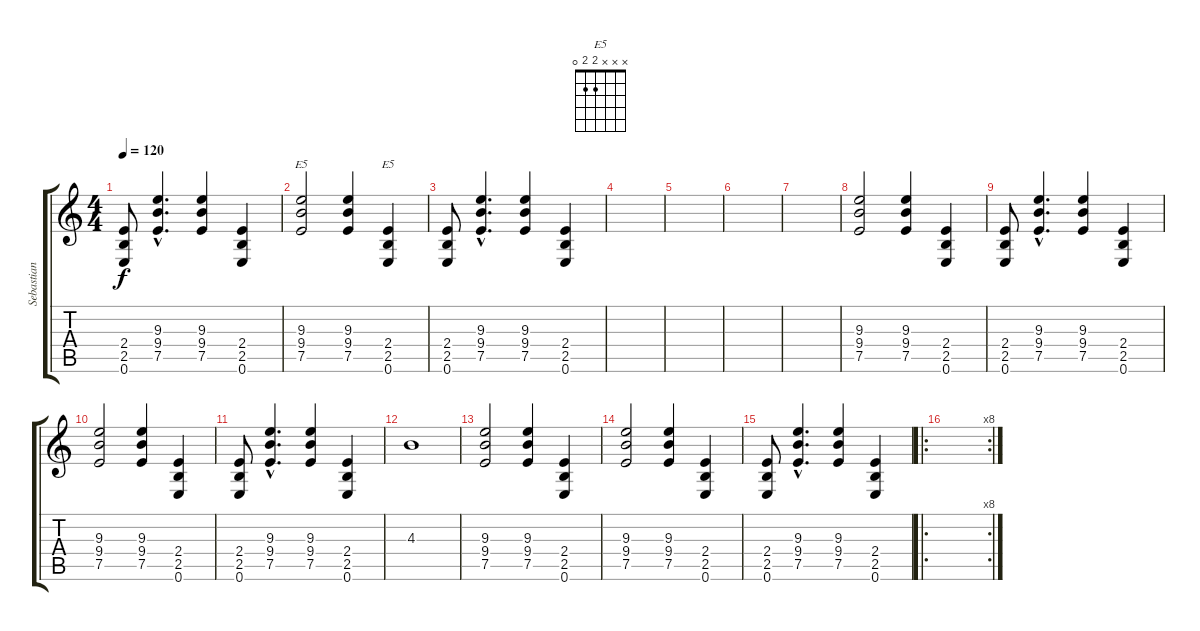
\track ("Sebastian" "Sebastian") {instrument electricguitarclean}
\staff {score tabs}
\tuning (E4 B3 G3 D3 A2 E2) {hide}
\chord ("E5" x x 9 9 7 x) {firstfret 7}
\chord ("E5" x x x 2 2 0)
\ts (4 4)
\tempo 120
\clef g2
\ks c
(2.4 2.5 0.6).8{dy f} (9.3{hac} 9.4{hac} 7.5{hac}).4{d} (9.3 9.4 7.5).4 (2.4 2.5 0.6).4 |
(9.3 9.4 7.5).2{ch "E5"} (9.3 9.4 7.5).4 (2.4 2.5 0.6).4{ch "E5"} |
(2.4 2.5 0.6).8 (9.3{hac} 9.4{hac} 7.5{hac}).4{d} (9.3 9.4 7.5).4 (2.4 2.5 0.6).4 |
|
|
|
|
(9.3 9.4 7.5).2 (9.3 9.4 7.5).4 (2.4 2.5 0.6).4 |
(2.4 2.5 0.6).8 (9.3{hac} 9.4{hac} 7.5{hac}).4{d} (9.3 9.4 7.5).4 (2.4 2.5 0.6).4 |
(9.3 9.4 7.5).2 (9.3 9.4 7.5).4 (2.4 2.5 0.6).4 |
(2.4 2.5 0.6).8 (9.3{hac} 9.4{hac} 7.5{hac}).4{d} (9.3 9.4 7.5).4 (2.4 2.5 0.6).4 |
4.3.1 |
(9.3 9.4 7.5).2 (9.3 9.4 7.5).4 (2.4 2.5 0.6).4 |
(9.3 9.4 7.5).2 (9.3 9.4 7.5).4 (2.4 2.5 0.6).4 |
(2.4 2.5 0.6).8 (9.3{hac} 9.4{hac} 7.5{hac}).4{d} (9.3 9.4 7.5).4 (2.4 2.5 0.6).4 |
\ro
\rc 8
